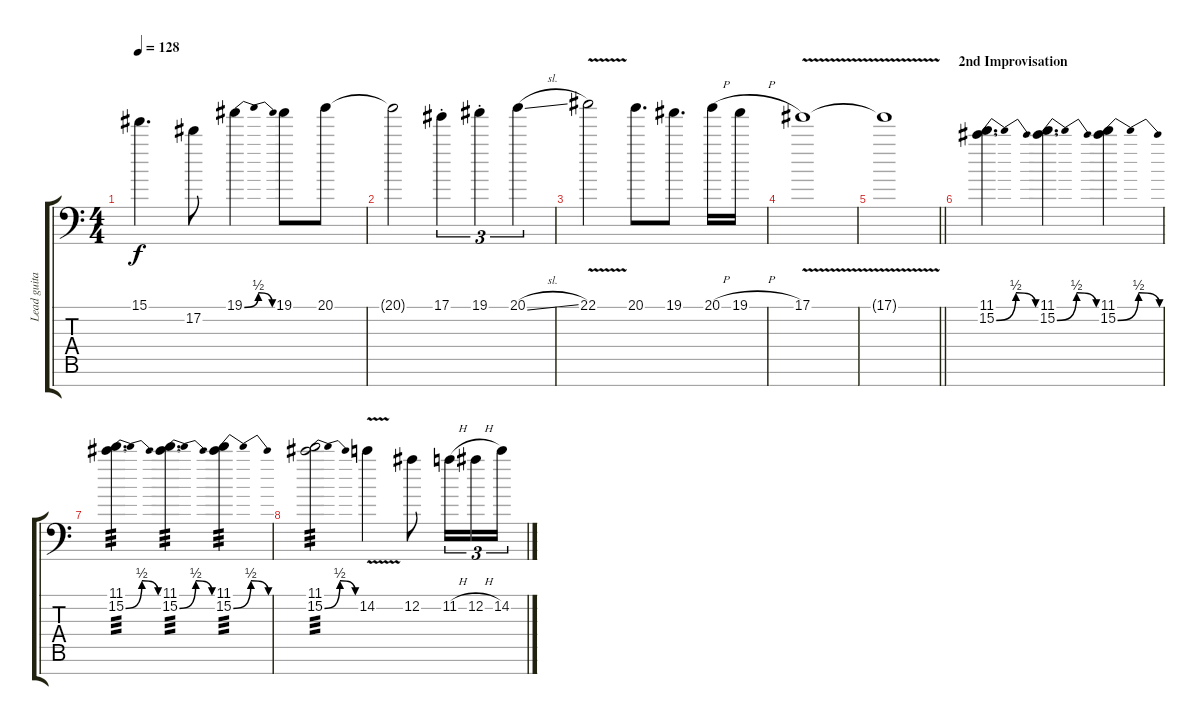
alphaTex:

\track ("Lead guitar 1" "Lead guita") {instrument overdrivenguitar}
\staff {score tabs}
\tuning (Eb4 Bb3 Gb3 Db3 Ab2 Eb2 Bb1) {hide}
\ts (4 4)
\tempo 128
\clef f4
\ks c
15.1{t}.4{d dy f} 17.2.8 19.1{be (bendrelease 0 0 15 2 45 2 60 0)}.4 19.1.8 20.1.8 |
20.1{t}.2 17.1{st}.4{tu (3 2)} 19.1{st}.4{tu (3 2)} 20.1{sl}.4{tu (3 2)} |
22.1{v}.2 20.1.8{d} 19.1.8{d} 20.1{h}.16 19.1{h}.16 |
17.1{v}.1 |
\barLineRight lightlight
17.1{t}.1 |
\section ("" "2nd Improvisation")
(11.1 15.2{be (bendrelease 0 0 15 2 45 2 60 0)}).4{d} (11.1 15.2{be (bendrelease 0 0 15 2 45 2 60 0)}).4{d} (11.1 15.2{be (bendrelease 0 0 15 2 45 2 60 0)}).4 |
(11.1 15.2{be (bendrelease 0 0 15 2 45 2 60 0)}).4{d tp 3} (11.1 15.2{be (bendrelease 0 0 15 2 45 2 60 0)}).4{d tp 3} (11.1 15.2{be (bendrelease 0 0 15 2 45 2 60 0)}).4{tp 3} |
(11.1 15.2{be (bendrelease 0 0 15 2 45 2 60 0)}).2{tp 3} 14.2{v}.4 12.2.8 11.2{h}.16{tu (3 2)} 12.2{h}.16{tu (3 2)} 14.2.16{tu (3 2)}
